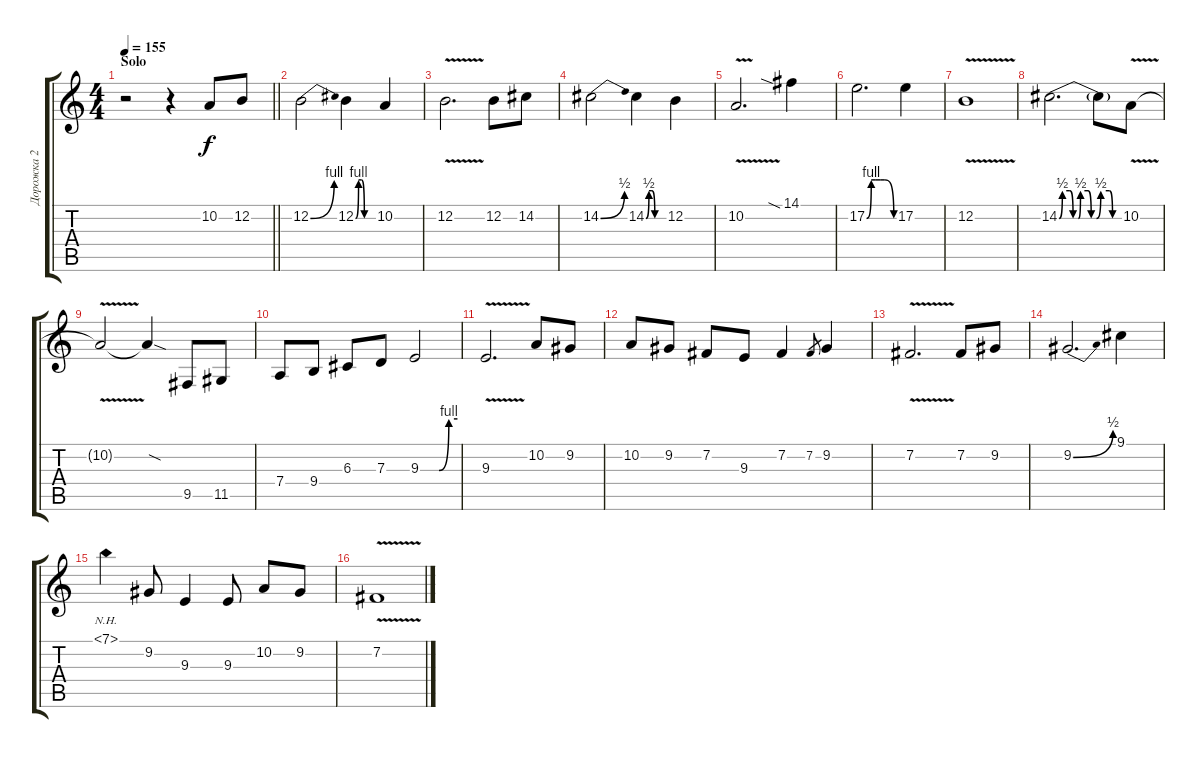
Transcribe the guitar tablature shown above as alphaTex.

\track ("Дорожка 2" "Дорожка 2") {instrument acousticgrandpiano}
\staff {score tabs}
\tuning (E4 B3 G3 D3 A2 E2) {hide}
\ts (4 4)
\section ("" "Solo")
\tempo 155
\clef g2
\barLineRight lightlight
\ks c
r.2{dy f} r.4 10.2.8 12.2.8 |
12.2{be (bend 0 0 60 4)}.2 12.2{be (custom 0 0 10 4 20 4 30 0 60 0)}.4 10.2.4 |
12.2{v}.2{d} 12.2.8 14.2.8 |
14.2{be (bend 0 0 60 2)}.2 14.2{be (custom 0 0 10 2 20 2 30 0 60 0)}.4 12.2.4 |
10.2{v}.2{d} 14.1{sia}.4 |
17.2{be (custom 0 0 10 4 20 4 30 4 40 4 60 0)}.2{d} 17.2.4 |
12.2{v}.1 |
14.2{be (custom 0 0 3 2 10 2 13 0 18 0 20 2 27 2 30 0 35 0 39 2 47 2 50 0 60 0)}.2{d} 14.2{t}.8 10.2{v}.8 |
10.2{t}.2 10.2{sod t}.4 9.5.8 11.5.8 |
7.4.8 9.4.8 6.3.8 7.3.8 9.3{be (custom 0 0 15 0 30 0 46 4 60 4)}.2 |
9.3{v}.2{d} 10.2.8 9.2.8 |
10.2.8 9.2.8 7.2.8 9.3.8 7.2.4 7.2.8{gr} 9.2.4 |
7.2{v}.2{d} 7.2.8 9.2.8 |
9.2{be (bend 0 0 60 2)}.2{d} 9.1.4 |
7.1{nh}.4 9.2.8 9.3.4 9.3.8 10.2.8 9.2.8 |
7.2{v}.1
